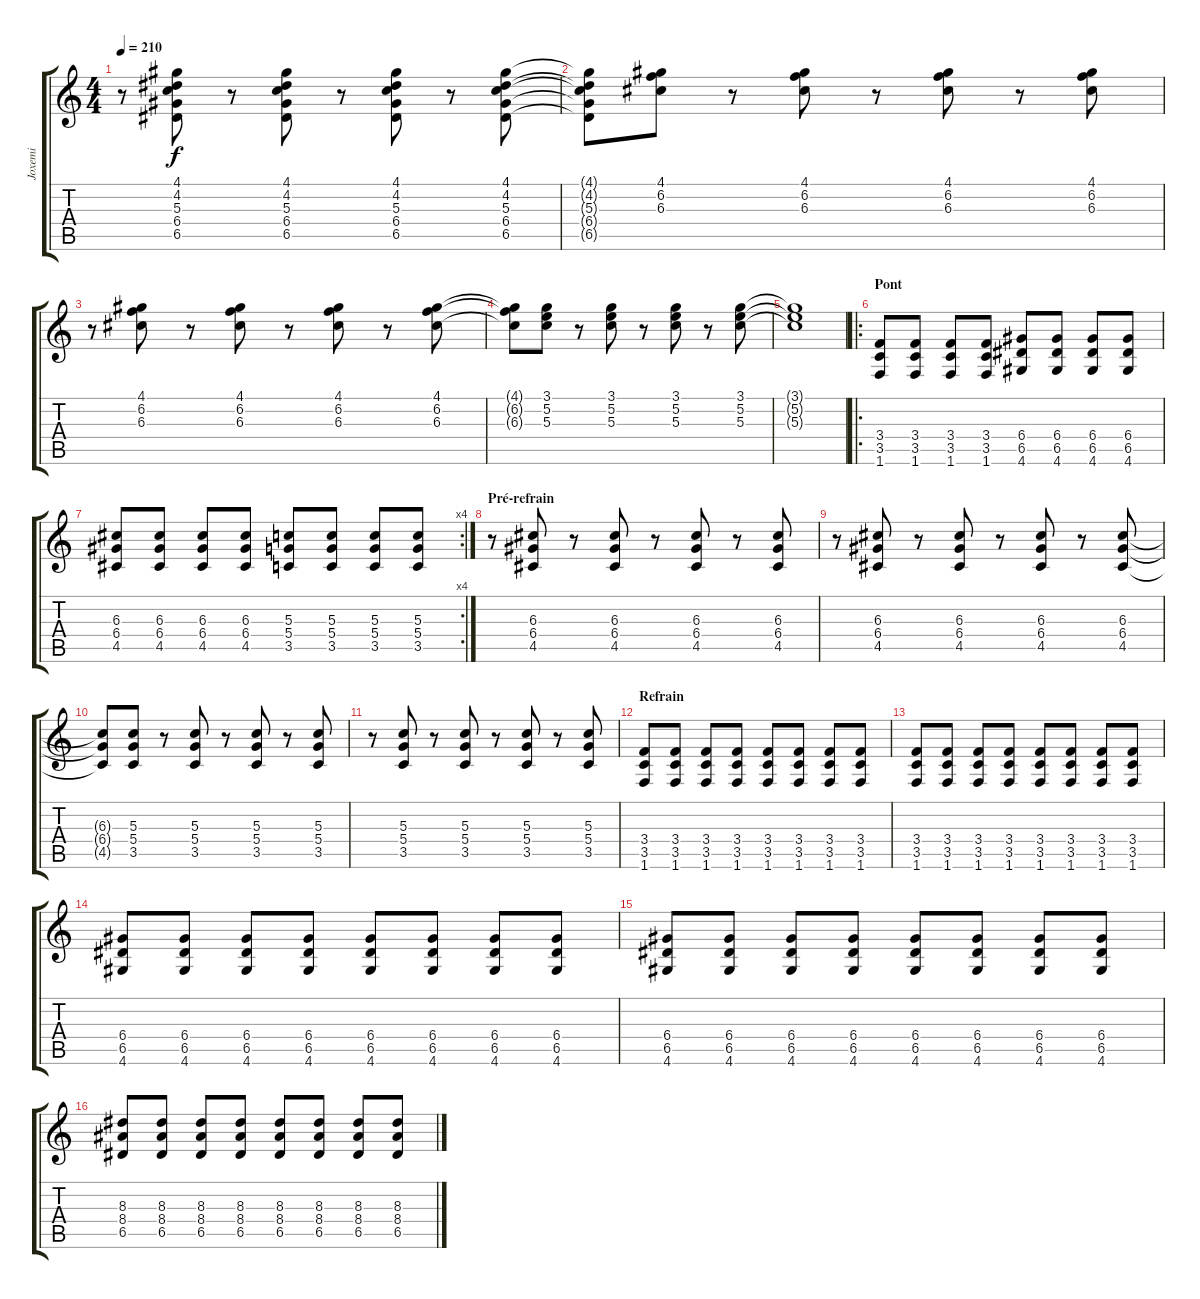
\track ("Joxemi" "Joxemi") {instrument distortionguitar}
\staff {score tabs}
\tuning (E4 B3 G3 D3 A2 E2) {hide}
\ts (4 4)
\tempo 210
\clef g2
\ks c
r.8{dy f} (4.1 4.2 5.3 6.4 6.5).8 r.8 (4.1 4.2 5.3 6.4 6.5).8 r.8 (4.1 4.2 5.3 6.4 6.5).8 r.8 (4.1 4.2 5.3 6.4 6.5).8 |
(4.1{t} 4.2{t} 5.3{t} 6.4{t} 6.5{t}).8 (4.1 6.2 6.3).8 r.8 (4.1 6.2 6.3).8 r.8 (4.1 6.2 6.3).8 r.8 (4.1 6.2 6.3).8 |
r.8 (4.1 6.2 6.3).8 r.8 (4.1 6.2 6.3).8 r.8 (4.1 6.2 6.3).8 r.8 (4.1 6.2 6.3).8 |
(4.1{t} 6.2{t} 6.3{t}).8 (3.1 5.2 5.3).8 r.8 (3.1 5.2 5.3).8 r.8 (3.1 5.2 5.3).8 r.8 (3.1 5.2 5.3).8 |
(3.1{t} 5.2{t} 5.3{t}).1 |
\ro
\section ("" "Pont")
(3.4 3.5 1.6).8{instrument distortionguitar} (3.4 3.5 1.6).8 (3.4 3.5 1.6).8 (3.4 3.5 1.6).8 (6.4 6.5 4.6).8 (6.4 6.5 4.6).8 (6.4 6.5 4.6).8 (6.4 6.5 4.6).8 |
\rc 4
(6.3 6.4 4.5).8 (6.3 6.4 4.5).8 (6.3 6.4 4.5).8 (6.3 6.4 4.5).8 (5.3 5.4 3.5).8 (5.3 5.4 3.5).8 (5.3 5.4 3.5).8 (5.3 5.4 3.5).8 |
\section ("" "Pré-refrain")
r.8{instrument distortionguitar} (6.3 6.4 4.5).8 r.8 (6.3 6.4 4.5).8 r.8 (6.3 6.4 4.5).8 r.8 (6.3 6.4 4.5).8 |
r.8 (6.3 6.4 4.5).8 r.8 (6.3 6.4 4.5).8 r.8 (6.3 6.4 4.5).8 r.8 (6.3 6.4 4.5).8 |
(6.3{t} 6.4{t} 4.5{t}).8 (5.3 5.4 3.5).8 r.8 (5.3 5.4 3.5).8 r.8 (5.3 5.4 3.5).8 r.8 (5.3 5.4 3.5).8 |
r.8 (5.3 5.4 3.5).8 r.8 (5.3 5.4 3.5).8 r.8 (5.3 5.4 3.5).8 r.8 (5.3 5.4 3.5).8 |
\section ("" "Refrain")
(3.4 3.5 1.6).8{volume 13 instrument overdrivenguitar} (3.4 3.5 1.6).8 (3.4 3.5 1.6).8 (3.4 3.5 1.6).8 (3.4 3.5 1.6).8 (3.4 3.5 1.6).8 (3.4 3.5 1.6).8 (3.4 3.5 1.6).8 |
(3.4 3.5 1.6).8 (3.4 3.5 1.6).8 (3.4 3.5 1.6).8 (3.4 3.5 1.6).8 (3.4 3.5 1.6).8 (3.4 3.5 1.6).8 (3.4 3.5 1.6).8 (3.4 3.5 1.6).8 |
(6.4 6.5 4.6).8 (6.4 6.5 4.6).8 (6.4 6.5 4.6).8 (6.4 6.5 4.6).8 (6.4 6.5 4.6).8 (6.4 6.5 4.6).8 (6.4 6.5 4.6).8 (6.4 6.5 4.6).8 |
(6.4 6.5 4.6).8 (6.4 6.5 4.6).8 (6.4 6.5 4.6).8 (6.4 6.5 4.6).8 (6.4 6.5 4.6).8 (6.4 6.5 4.6).8 (6.4 6.5 4.6).8 (6.4 6.5 4.6).8 |
(8.3 8.4 6.5).8 (8.3 8.4 6.5).8 (8.3 8.4 6.5).8 (8.3 8.4 6.5).8 (8.3 8.4 6.5).8 (8.3 8.4 6.5).8 (8.3 8.4 6.5).8 (8.3 8.4 6.5).8
